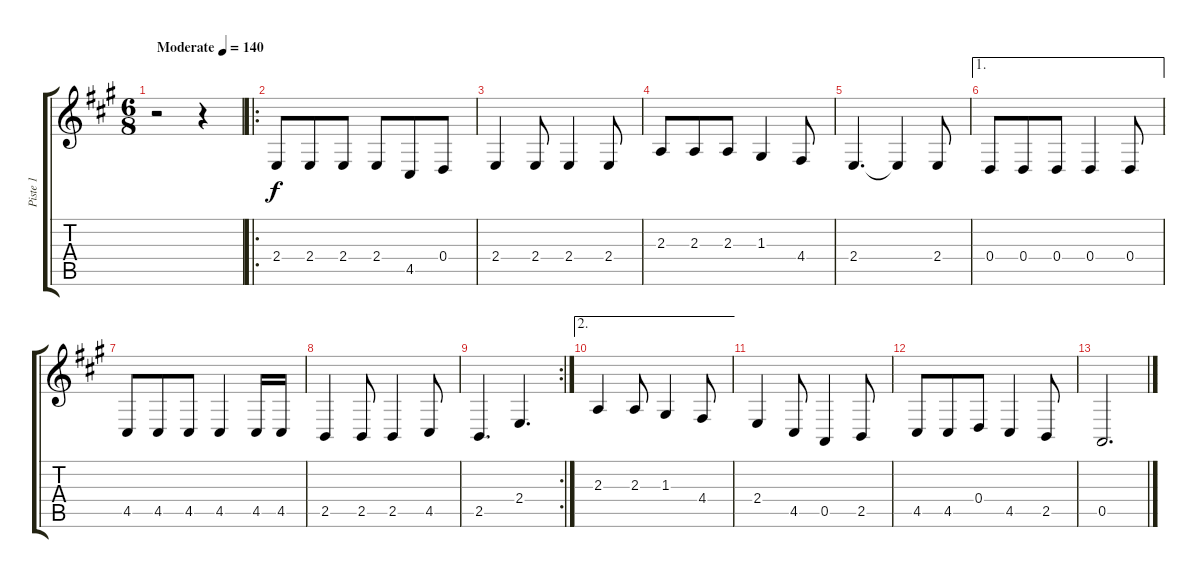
\track ("Piste 1" "Piste 1") {instrument acousticgrandpiano}
\staff {score tabs}
\tuning (E4 B3 G3 D3 A2 E2) {hide}
\ts (6 8)
\tempo (140 "Moderate")
\clef g2
\ks a
r.2{dy f instrument acousticgrandpiano} r.4 |
\ro
2.4.8 2.4.8 2.4.8 2.4.8 4.5.8 0.4.8 |
2.4.4 2.4.8 2.4.4 2.4.8 |
2.3.8 2.3.8 2.3.8 1.3.4 4.4.8 |
2.4.4{d} 2.4{t}.4 2.4.8 |
\ae 1
0.4.8 0.4.8 0.4.8 0.4.4 0.4.8 |
4.5.8 4.5.8 4.5.8 4.5.4 4.5.16 4.5.16 |
2.5.4 2.5.8 2.5.4 4.5.8 |
\rc 2
2.5.4{d} 2.4.4{d} |
\ae 2
2.3.4 2.3.8 1.3.4 4.4.8 |
2.4.4 4.5.8 0.5.4 2.5.8 |
4.5.8 4.5.8 0.4.8 4.5.4 2.5.8 |
0.5.2{d}
